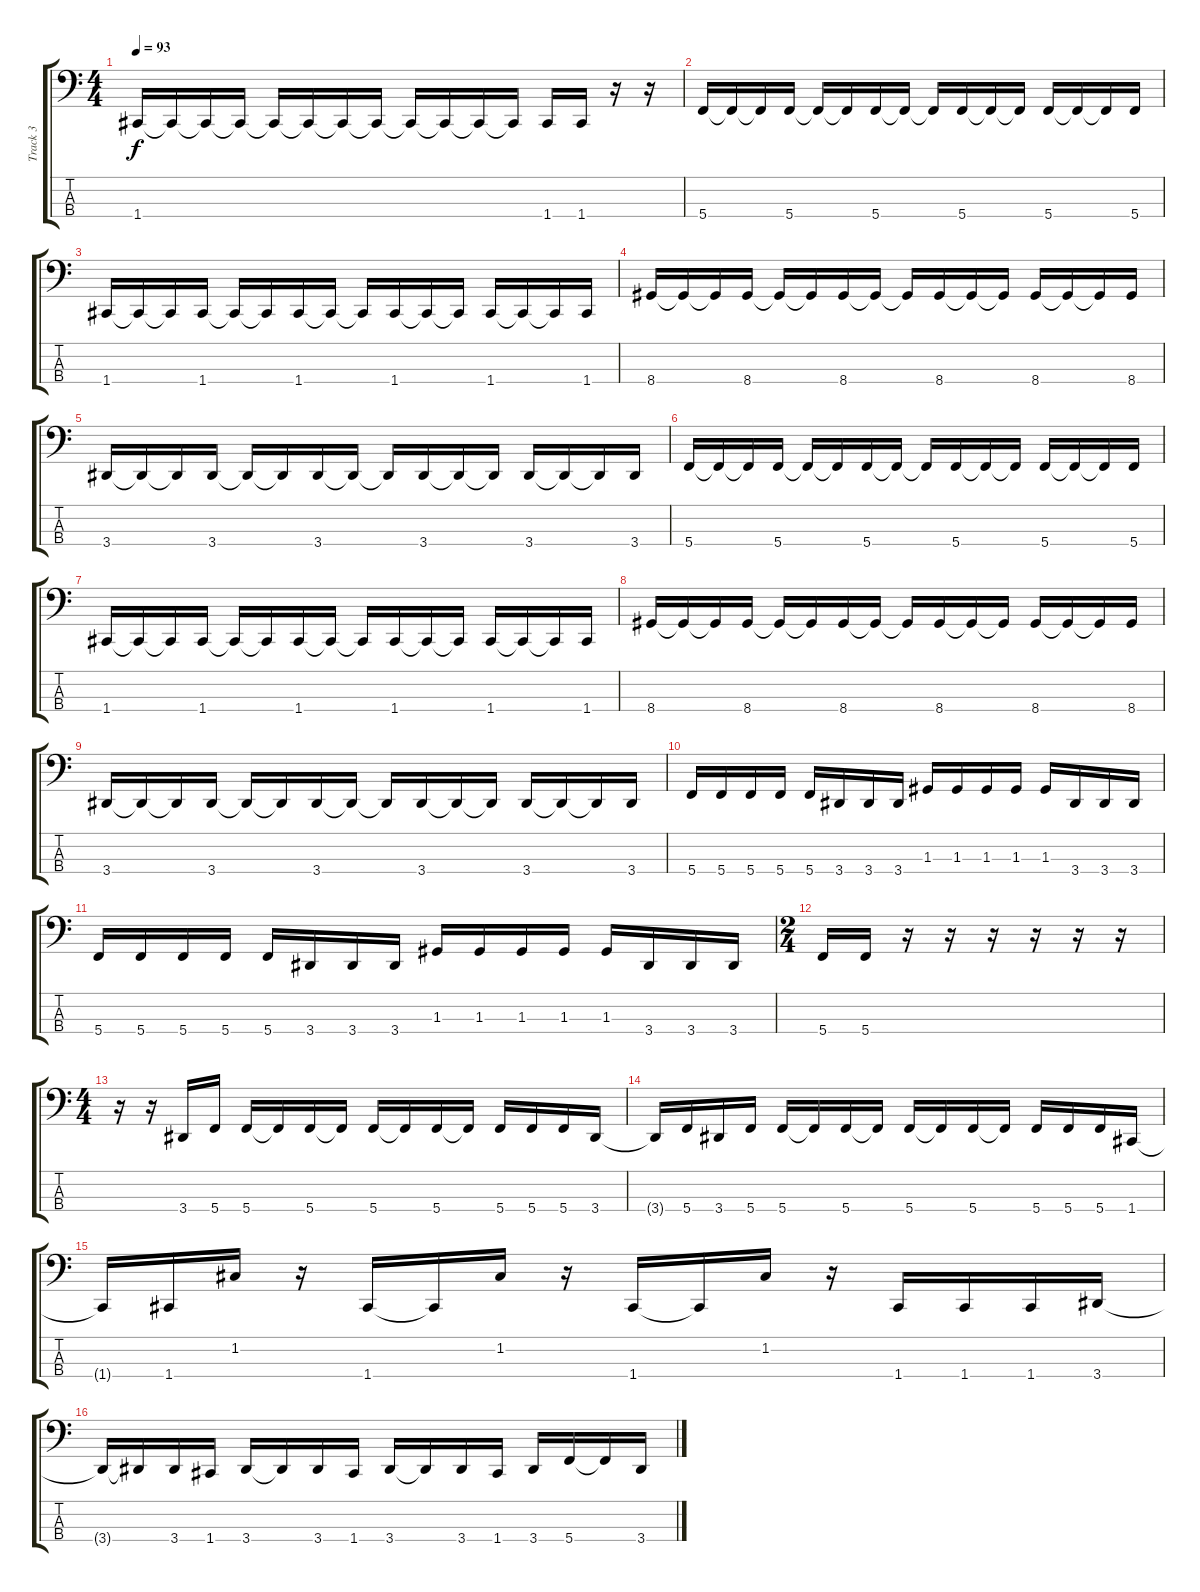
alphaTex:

\track ("Track 3" "Track 3") {instrument electricbasspick}
\staff {score tabs}
\tuning (F2 C2 G1 C1) {hide}
\ts (4 4)
\tempo 93
\clef f4
\ks c
1.4{t}.16{dy f} 1.4{t}.16 1.4{t}.16 1.4{t}.16 1.4{t}.16 1.4{t}.16 1.4{t}.16 1.4{t}.16 1.4{t}.16 1.4{t}.16 1.4{t}.16 1.4{t}.16 1.4.16 1.4.16 r.16 r.16 |
5.4.16 5.4{t}.16 5.4{t}.16 5.4.16 5.4{t}.16 5.4{t}.16 5.4.16 5.4{t}.16 5.4{t}.16 5.4.16 5.4{t}.16 5.4{t}.16 5.4.16 5.4{t}.16 5.4{t}.16 5.4.16 |
1.4.16 1.4{t}.16 1.4{t}.16 1.4.16 1.4{t}.16 1.4{t}.16 1.4.16 1.4{t}.16 1.4{t}.16 1.4.16 1.4{t}.16 1.4{t}.16 1.4.16 1.4{t}.16 1.4{t}.16 1.4.16 |
8.4.16 8.4{t}.16 8.4{t}.16 8.4.16 8.4{t}.16 8.4{t}.16 8.4.16 8.4{t}.16 8.4{t}.16 8.4.16 8.4{t}.16 8.4{t}.16 8.4.16 8.4{t}.16 8.4{t}.16 8.4.16 |
3.4.16 3.4{t}.16 3.4{t}.16 3.4.16 3.4{t}.16 3.4{t}.16 3.4.16 3.4{t}.16 3.4{t}.16 3.4.16 3.4{t}.16 3.4{t}.16 3.4.16 3.4{t}.16 3.4{t}.16 3.4.16 |
5.4.16 5.4{t}.16 5.4{t}.16 5.4.16 5.4{t}.16 5.4{t}.16 5.4.16 5.4{t}.16 5.4{t}.16 5.4.16 5.4{t}.16 5.4{t}.16 5.4.16 5.4{t}.16 5.4{t}.16 5.4.16 |
1.4.16 1.4{t}.16 1.4{t}.16 1.4.16 1.4{t}.16 1.4{t}.16 1.4.16 1.4{t}.16 1.4{t}.16 1.4.16 1.4{t}.16 1.4{t}.16 1.4.16 1.4{t}.16 1.4{t}.16 1.4.16 |
8.4.16 8.4{t}.16 8.4{t}.16 8.4.16 8.4{t}.16 8.4{t}.16 8.4.16 8.4{t}.16 8.4{t}.16 8.4.16 8.4{t}.16 8.4{t}.16 8.4.16 8.4{t}.16 8.4{t}.16 8.4.16 |
3.4.16 3.4{t}.16 3.4{t}.16 3.4.16 3.4{t}.16 3.4{t}.16 3.4.16 3.4{t}.16 3.4{t}.16 3.4.16 3.4{t}.16 3.4{t}.16 3.4.16 3.4{t}.16 3.4{t}.16 3.4.16 |
5.4.16 5.4.16 5.4.16 5.4.16 5.4.16 3.4.16 3.4.16 3.4.16 1.3.16 1.3.16 1.3.16 1.3.16 1.3.16 3.4.16 3.4.16 3.4.16 |
5.4.16 5.4.16 5.4.16 5.4.16 5.4.16 3.4.16 3.4.16 3.4.16 1.3.16 1.3.16 1.3.16 1.3.16 1.3.16 3.4.16 3.4.16 3.4.16 |
\ts (2 4)
5.4.16 5.4.16 r.16 r.16 r.16 r.16 r.16 r.16 |
\ts (4 4)
r.16 r.16 3.4.16 5.4.16 5.4.16 5.4{t}.16 5.4.16 5.4{t}.16 5.4.16 5.4{t}.16 5.4.16 5.4{t}.16 5.4.16 5.4.16 5.4.16 3.4.16 |
3.4{t}.16 5.4.16 3.4.16 5.4.16 5.4.16 5.4{t}.16 5.4.16 5.4{t}.16 5.4.16 5.4{t}.16 5.4.16 5.4{t}.16 5.4.16 5.4.16 5.4.16 1.4.16 |
1.4{t}.16 1.4.16 1.2.16 r.16 1.4.16 1.4{t}.16 1.2.16 r.16 1.4.16 1.4{t}.16 1.2.16 r.16 1.4.16 1.4.16 1.4.16 3.4.16 |
3.4{t}.16 3.4{t}.16 3.4.16 1.4.16 3.4.16 3.4{t}.16 3.4.16 1.4.16 3.4.16 3.4{t}.16 3.4.16 1.4.16 3.4.16 5.4.16 5.4{t}.16 3.4.16
